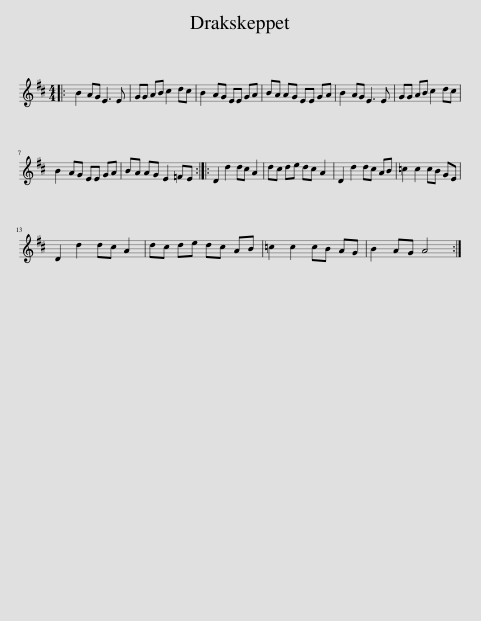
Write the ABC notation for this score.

X:1
L:1/8
M:4/4
I:linebreak $
K:D
V:1 treble
V:1
|: B2 AG E3 E | GG AB c2 dc | B2 AG EE GA | BA AG EE GA | B2 AG E3 E | %5
 GG AB c2 dc |$ B2 AG EE GA | BA AG E2 =FE :: D2 d2 dc A2 | dc de dc A2 | %10
 D2 d2 dc AB | =c2 c2 cB GE |$ D2 d2 dc A2 | dc de dc AB | =c2 c2 cB AG | %15
 B2 AG A4 :| %16
